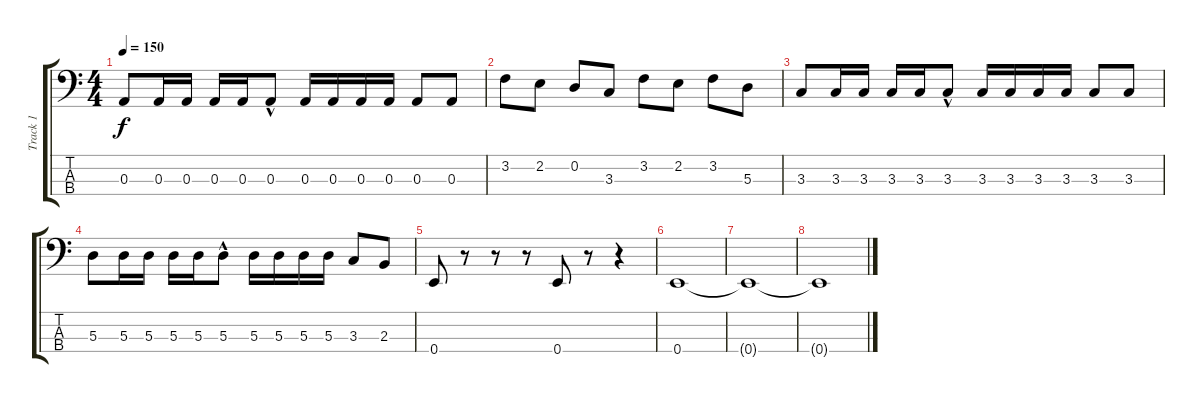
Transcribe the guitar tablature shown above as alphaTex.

\track ("Track 1" "Track 1") {instrument electricbasspick}
\staff {score tabs}
\tuning (G2 D2 A1 E1) {hide}
\ts (4 4)
\tempo 150
\clef f4
\ks c
0.3.8{dy f} 0.3.16 0.3.16 0.3.16 0.3.16 0.3{hac}.8 0.3.16 0.3.16 0.3.16 0.3.16 0.3.8 0.3.8 |
3.2.8 2.2.8 0.2.8 3.3.8 3.2.8 2.2.8 3.2.8 5.3.8 |
3.3.8 3.3.16 3.3.16 3.3.16 3.3.16 3.3{hac}.8 3.3.16 3.3.16 3.3.16 3.3.16 3.3.8 3.3.8 |
5.3.8 5.3.16 5.3.16 5.3.16 5.3.16 5.3{hac}.8 5.3.16 5.3.16 5.3.16 5.3.16 3.3.8 2.3.8 |
0.4.8 r.8 r.8 r.8 0.4.8 r.8 r.4 |
0.4.1 |
0.4{t}.1 |
0.4{t}.1
